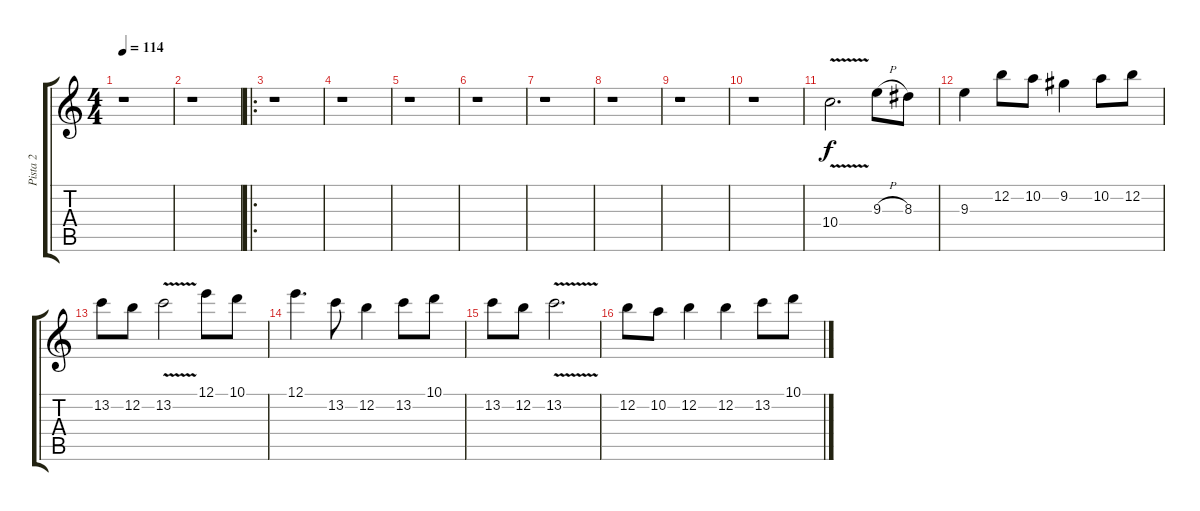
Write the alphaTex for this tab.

\track ("Pista 2" "Pista 2") {instrument overdrivenguitar}
\staff {score tabs}
\tuning (E4 B3 G3 D3 A2 E2) {hide}
\ts (4 4)
\tempo 114
\clef g2
\ks c
r.1{dy f} |
r.1 |
\ro
r.1 |
r.1 |
r.1 |
r.1 |
r.1 |
r.1 |
r.1 |
r.1 |
10.4{v}.2{d} 9.3{h}.8 8.3.8 |
9.3.4 12.2.8 10.2.8 9.2.4 10.2.8 12.2.8 |
13.2.8 12.2.8 13.2{v}.2 12.1.8 10.1.8 |
12.1.4{d} 13.2.8 12.2.4 13.2.8 10.1.8 |
13.2.8 12.2.8 13.2{v}.2{d} |
12.2.8 10.2.8 12.2.4 12.2.4 13.2.8 10.1.8
